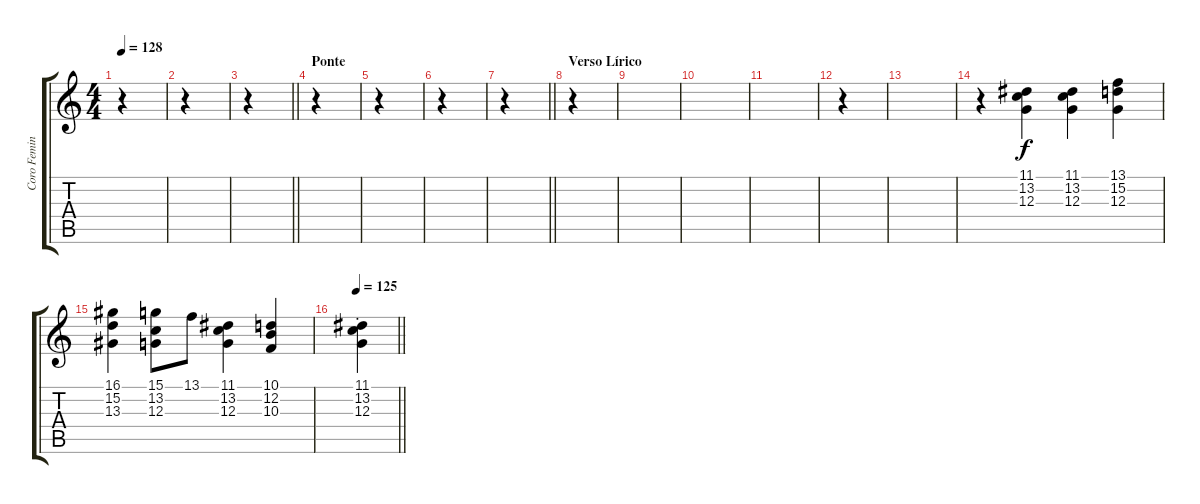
\track ("Coro Feminino" "Coro Femin") {instrument choiraahs}
\staff {score tabs}
\tuning (E4 B3 G3 D3 A2 E2) {hide}
\ts (4 4)
\tempo 128
\clef g2
\ks c
r.4{dy f} |
r.4 |
\barLineRight lightlight
r.4 |
\section ("" "Ponte")
r.4 |
r.4 |
r.4 |
\barLineRight lightlight
r.4 |
\section ("" "Verso Lírico")
r.4 |
|
|
|
r.4{volume 12} |
|
r.4 (11.1 13.2 12.3).4 (11.1 13.2 12.3).4 (13.1 15.2 12.3).4 |
(16.1 15.2 13.3).4 (15.1 13.2 12.3).8 13.1.8 (11.1 13.2 12.3).4 (10.1 12.2 10.3).4 |
\tempo 125
\barLineRight lightlight
(11.1{st} 13.2{st} 12.3{st}).4
